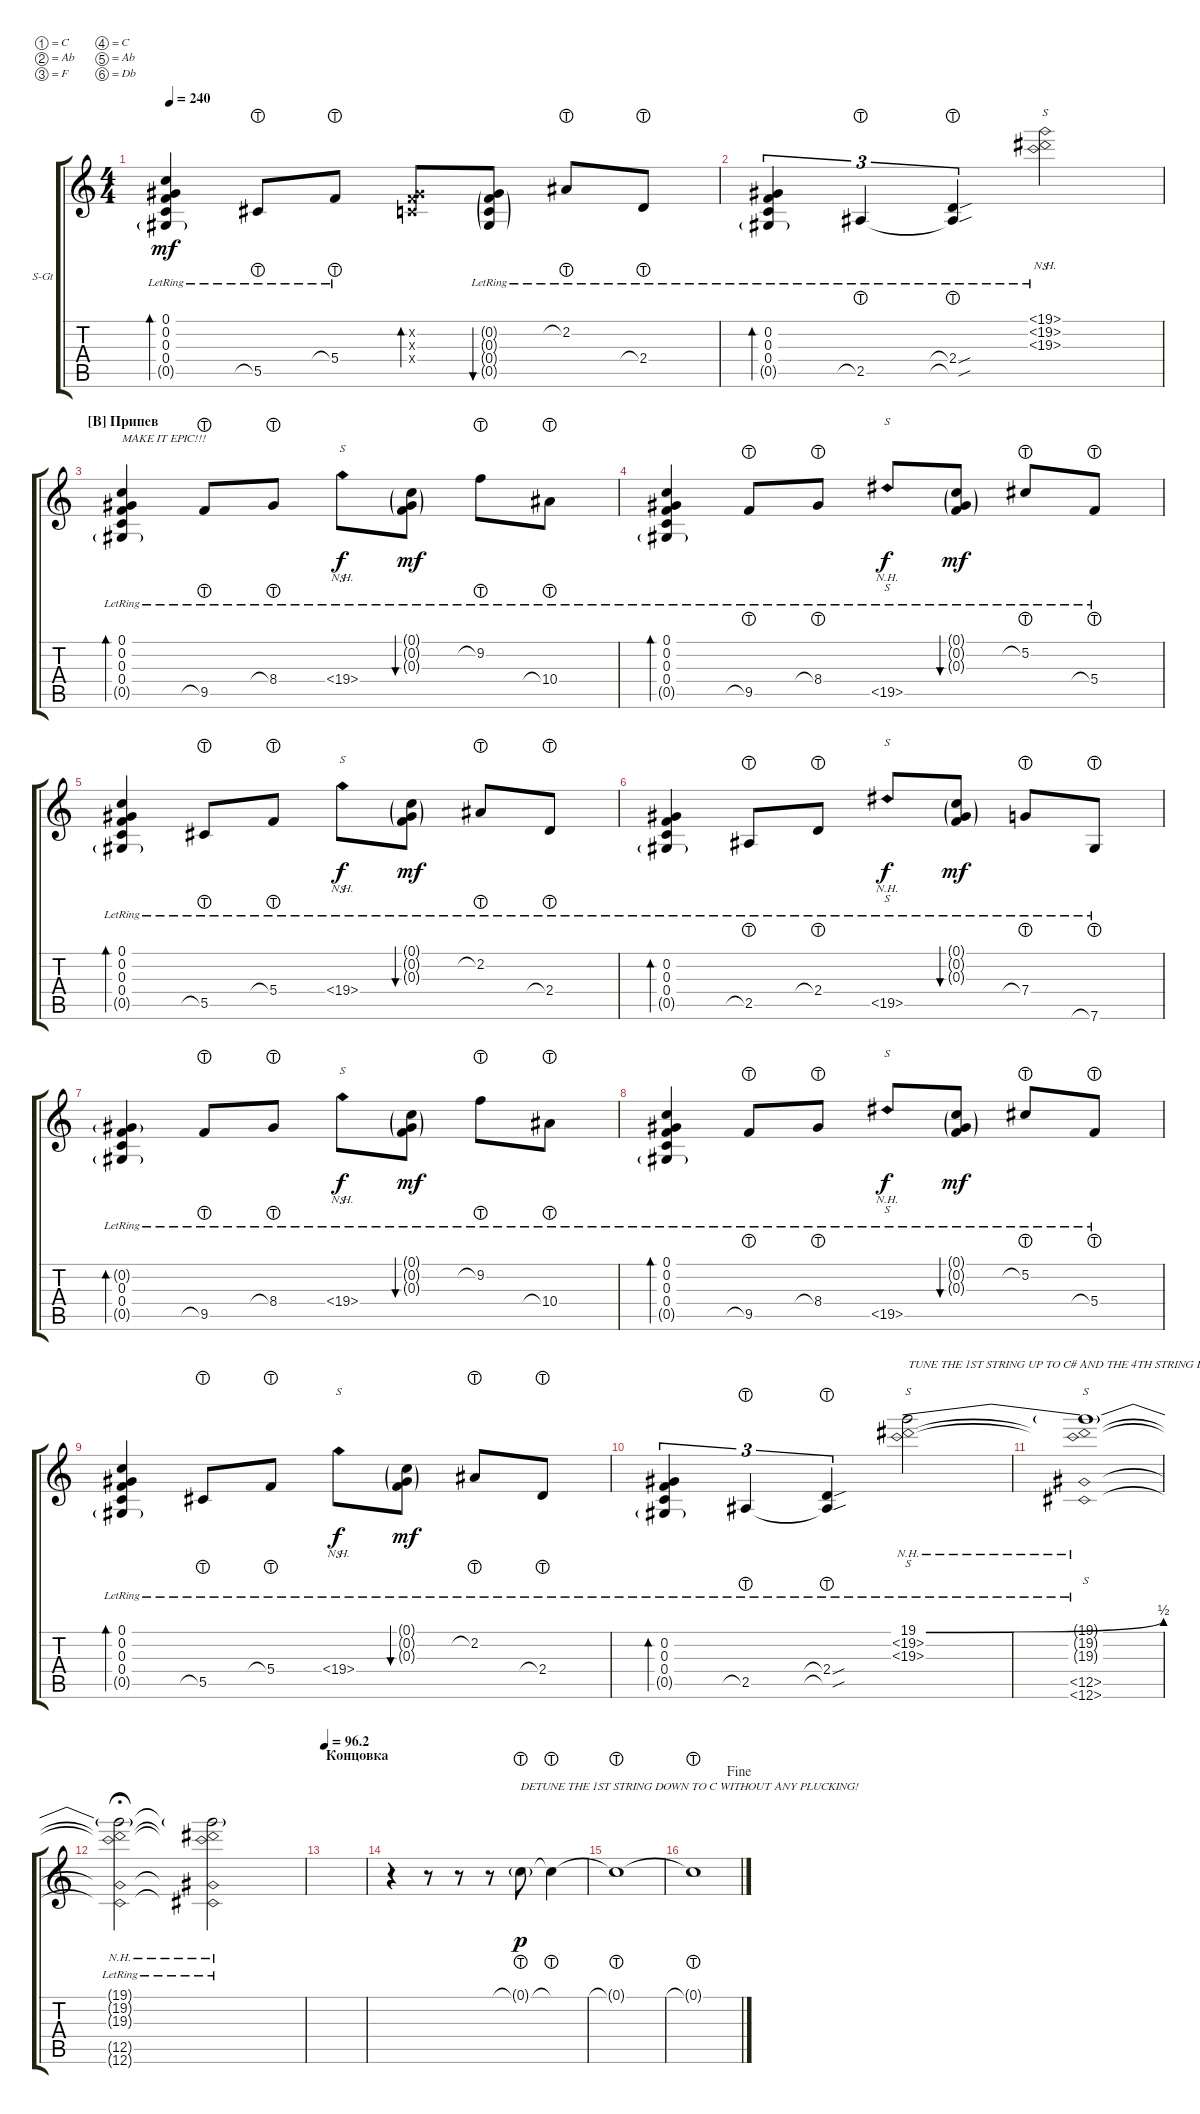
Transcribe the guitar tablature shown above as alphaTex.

\defaultSystemsLayout 4
\bracketExtendMode groupsimilarinstruments
\firstSystemTrackNameOrientation horizontal
\otherSystemsTrackNameOrientation horizontal
\track ("C#G#CFG#C" "S-Gt") {instrument acousticguitarsteel}
\staff {score tabs}
\tuning (C4 Ab3 F3 C3 Ab2 Db2)
\ts (4 4)
\tempo 240
\clef g2
\ks c
(0.4{lr} 0.3{lr} 0.2{lr} 0.1{lr} 0.5{g lr}).4{bd 30 dy mf} 5.5{lht lr}.8 5.4{lht lr}.8 (0.2{x} 0.3{x} 0.4{x}).8{bd 30} (0.2{g lr} 0.3{g lr} 0.4{g lr} 0.5{g lr}).8{bu 30} 2.2{lht lr}.8 2.4{lht lr}.8 |
(0.4{lr} 0.3{lr} 0.2{lr} 0.5{g lr}).4{tu (3 2) bd 30} 2.5{lht lr}.4{tu (3 2)} (2.4{sou lht lr} 2.5{sou lht lr t}).4{tu (3 2)} (19.1{nh lr} 19.2{nh lr} 19.3{nh lr}).2{s} |
\section ("B" "Припев")
(0.4{lr} 0.3{lr} 0.2{lr} 0.1{lr} 0.5{g lr}).4{bd 30 txt "MAKE IT EPIC!!!"} 9.5{lht lr}.8 8.4{lht lr}.8 19.4{nh lr}.8{s dy f} (0.2{g lr} 0.3{g lr} 0.1{g}).8{bu 30 dy mf} 9.2{lht lr}.8 10.4{lht lr}.8 |
(0.4{lr} 0.3{lr} 0.2{lr} 0.1{lr} 0.5{g lr}).4{bd 30} 9.5{lht lr}.8 8.4{lht lr}.8 19.5{nh lr}.8{s dy f} (0.2{g lr} 0.3{g lr} 0.1{g}).8{bu 30 dy mf} 5.2{lht lr}.8 5.4{lht lr}.8 |
(0.4{lr} 0.3{lr} 0.2{lr} 0.1{lr} 0.5{g lr}).4{bd 30} 5.5{lht lr}.8 5.4{lht lr}.8 19.4{nh lr}.8{s dy f} (0.2{g lr} 0.3{g lr} 0.1{g lr}).8{bu 30 dy mf} 2.2{lht lr}.8 2.4{lht lr}.8 |
(0.4{lr} 0.3{lr} 0.2{lr} 0.5{g lr}).4{bd 30} 2.5{lht lr}.8 2.4{lht lr}.8 19.5{nh lr}.8{s dy f} (0.2{g} 0.3{g} 0.1{g lr}).8{bu 30 dy mf} 7.4{lht lr}.8 7.6{lht lr}.8 |
(0.4{lr} 0.3{lr} 0.2{g lr} 0.5{g lr}).4{bd 30} 9.5{lht lr}.8 8.4{lht lr}.8 19.4{nh lr}.8{s dy f} (0.2{g lr} 0.3{g lr} 0.1{g}).8{bu 30 dy mf} 9.2{lht lr}.8 10.4{lht lr}.8 |
(0.4{lr} 0.3{lr} 0.2{lr} 0.1{lr} 0.5{g lr}).4{bd 30} 9.5{lht lr}.8 8.4{lht lr}.8 19.5{nh lr}.8{s dy f} (0.2{g lr} 0.3{g lr} 0.1{g}).8{bu 30 dy mf} 5.2{lht lr}.8 5.4{lht lr}.8 |
(0.4{lr} 0.3{lr} 0.2{lr} 0.1{lr} 0.5{g lr}).4{bd 30} 5.5{lht lr}.8 5.4{lht lr}.8 19.4{nh lr}.8{s dy f} (0.2{g lr} 0.3{g lr} 0.1{g lr}).8{bu 30 dy mf} 2.2{lht lr}.8 2.4{lht lr}.8 |
(0.4{lr} 0.3{lr} 0.2{lr} 0.5{g lr}).4{tu (3 2) bd 30} 2.5{lht lr}.4{tu (3 2)} (2.4{sou lht lr} 2.5{sou lht lr t}).4{tu (3 2)} (19.1{be (bend 0 0 59.4 2) lr} 19.2{nh lr} 19.3{nh lr}).2{s txt "TUNE THE 1ST STRING UP TO C# AND THE 4TH STRING DOWN TO A# USING BOTH HANDS"} |
(12.6{nh} 12.5{nh} 19.1{lr t} 19.2{nh lr t} 19.3{nh lr t}).1{s} |
(19.1{lr t} 19.2{nh lr t} 19.3{nh lr t} 12.5{nh t} 12.6{nh t}).2{fermata (medium 0.5)} (19.1{lr t} 19.2{nh lr t} 19.3{nh lr t} 12.6{nh t} 12.5{nh t}).2 |
\section ("" "Концовка")
\tempo
96.2 |
r.4 r.8 r.8 r.8 0.1{lht g}.8{txt "DETUNE THE 1ST STRING DOWN TO C WITHOUT ANY PLUCKING!" dy p} 0.1{lht t}.4 |
0.1{lht t}.1 |
\jump fine
0.1{lht t}.1
